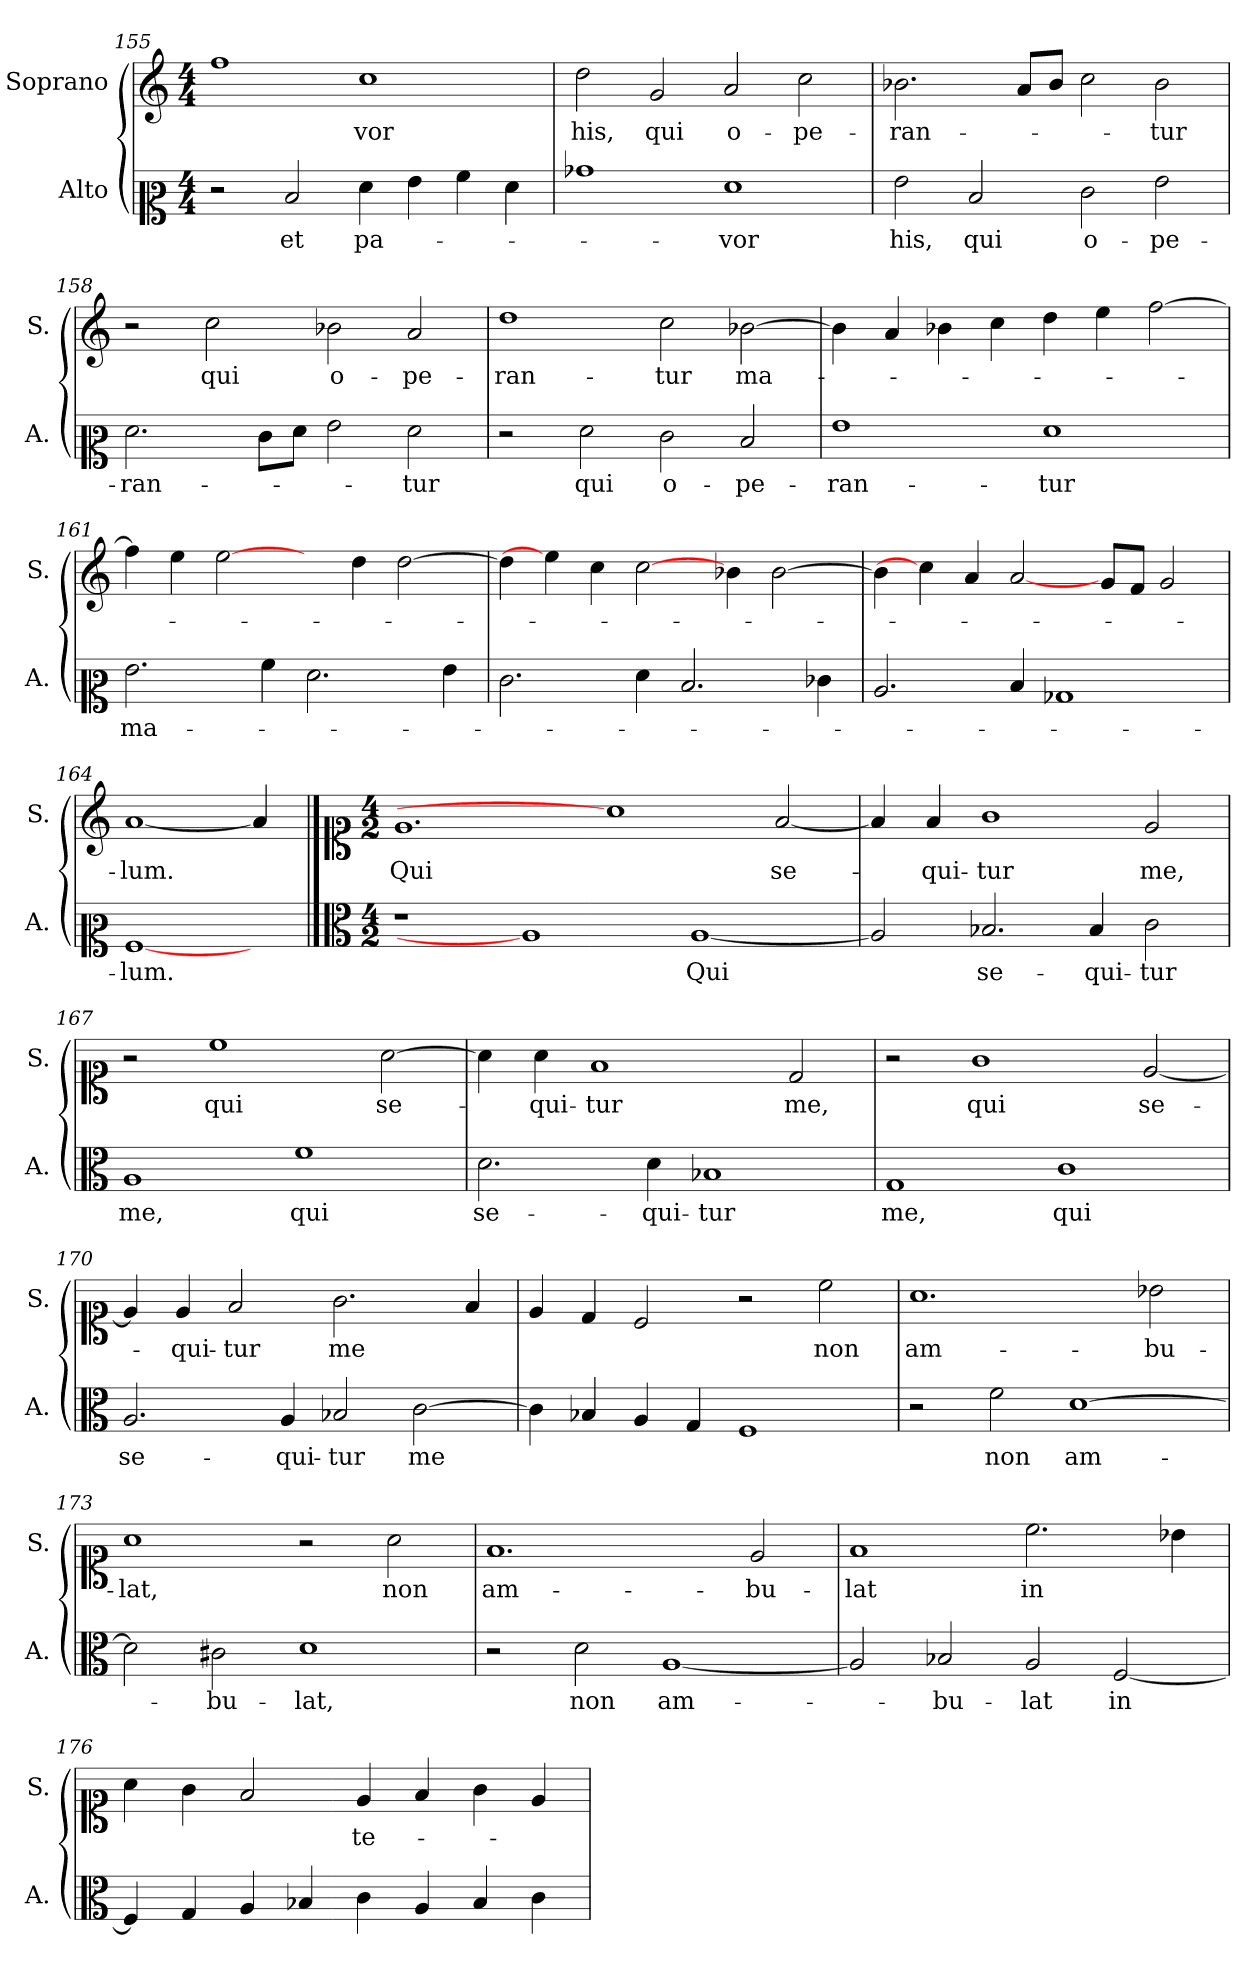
**kern	**text	**kern	**text
*part2	*part2	*part1	*part1
*staff2	*staff2	*staff1	*staff1
*I"Alto	*	*I"Soprano	*
*I'A.	*	*I'S.	*
*clefC2	*	*clefG2	*
*k[]	*	*k[]	*
*M4/4	*	*M4/4	*
=155	=155	=155	=155
2r	.	1ff	.
!	!LO:LY:b	!	!
2d/	et	.	.
!	!LO:LY:b	!	!LO:LY:b
4f\	pa-	1cc	-vor
4g\	.	.	.
4a\	.	.	.
4f\	.	.	.
=156	=156	=156	=156
!	!	!	!LO:LY:b
1b-X	.	2dd\	his,
!	!	!	!LO:LY:b
.	.	2g/	qui
!	!LO:LY:b	!	!LO:LY:b
1f	-vor	2a/	o-
!	!	!	!LO:LY:b
.	.	2cc\	-pe-
!!LO:LB:g=z
=157	=157	=157	=157
!	!LO:LY:b	!	!LO:LY:b
2g\	his,	2.b-X\	-ran-
!	!LO:LY:b	!	!
2d/	qui	.	.
.	.	8a/L	.
.	.	8b-/J	.
!	!LO:LY:b	!	!
2e\	o-	2cc\	.
!	!LO:LY:b	!	!LO:LY:b
2g\	-pe-	2b-\	-tur
=158	=158	=158	=158
!	!LO:LY:b	!	!
2.f\	-ran-	2r	.
!	!	!	!LO:LY:b
.	.	2cc\	qui
8e\L	.	.	.
8f\J	.	.	.
!	!	!	!LO:LY:b
2g\	.	2b-X\	o-
!	!LO:LY:b	!	!LO:LY:b
2f\	-tur	2a/	-pe-
=159	=159	=159	=159
!	!	!	!LO:LY:b
2r	.	1dd	-ran-
!	!LO:LY:b	!	!
2f\	qui	.	.
!	!LO:LY:b	!	!LO:LY:b
2e\	o-	2cc\	-tur
!	!LO:LY:b	!	!LO:LY:b
2d/	-pe-	[2b-X\	ma-
=160	=160	=160	=160
!	!LO:LY:b	!	!
1g	-ran-	4b-\]	.
.	.	4a/	.
.	.	4b-X\	.
.	.	4cc\	.
!	!LO:LY:b	!	!
1f	-tur	4dd\	.
.	.	4ee\	.
.	.	[2ff\	.
=161	=161	=161	=161
!	!LO:LY:b	!	!
2.g\	ma-	4ff\]	.
.	.	4ee\	.
.	.	[2ee\	.
4a\	.	.	.
2.f\	.	4ryy	.
.	.	4dd\	.
.	.	[2dd\	.
4g\	.	.	.
=162	=162	=162	=162
2.e\	.	4dd\]	.
.	.	4ee\]	.
.	.	4cc\	.
4f\	.	[2cc\	.
2.d/	.	.	.
.	.	4b-X\	.
.	.	[2b-\	.
4e-X\	.	.	.
!!LO:PB:g=z
=163	=163	=163	=163
2.c/	.	4b-\]	.
.	.	4cc\]	.
.	.	4a/	.
4d/	.	[2a/	.
1B-X	.	.	.
.	.	8g/L	.
.	.	8f/J	.
.	.	2g/	.
=164	=164	=164	=164
!	!LO:LY:b	!	!LO:LY:b
[1A	-lum.	[1a	-lum.
4ryy	.	4a/]	.
!!LO:PB:g=z
==165	==165	==165	==165
*clefC3	*	*clefC1	*
*M4/2	*	*M4/2	*
!	!	!	!LO:LY:b
1r	.	1.e	Qui
1A]	.	.	.
.	.	1a]	.
!	!LO:LY:b	!	!
[1A	Qui	.	.
!	!	!	!LO:LY:b
.	.	[2f/	se-
=166	=166	=166	=166
2A/]	.	4f/]	.
!	!	!	!LO:LY:b
.	.	4f/	-qui-
!	!LO:LY:b	!	!LO:LY:b
2.B-X/	se-	1g	-tur
!	!LO:LY:b	!	!
4B-/	-qui-	.	.
!	!LO:LY:b	!	!LO:LY:b
2c\	-tur	2e/	me,
=167	=167	=167	=167
!	!LO:LY:b	!	!
1A	me,	2r	.
!	!	!	!LO:LY:b
.	.	1cc	qui
!	!LO:LY:b	!	!
1f	qui	.	.
!	!	!	!LO:LY:b
.	.	[2a\	se-
=168	=168	=168	=168
!	!LO:LY:b	!	!
2.d\	se-	4a\]	.
!	!	!	!LO:LY:b
.	.	4a\	-qui-
!	!	!	!LO:LY:b
.	.	1f	-tur
!	!LO:LY:b	!	!
4d\	-qui-	.	.
!	!LO:LY:b	!	!
1B-X	-tur	.	.
!	!	!	!LO:LY:b
.	.	2d/	me,
!!LO:LB:g=z
=169	=169	=169	=169
!	!LO:LY:b	!	!
1G	me,	2r	.
!	!	!	!LO:LY:b
.	.	1g	qui
!	!LO:LY:b	!	!
1c	qui	.	.
!	!	!	!LO:LY:b
.	.	[2e/	se-
=170	=170	=170	=170
!	!LO:LY:b	!	!
2.A/	se-	4e/]	.
!	!	!	!LO:LY:b
.	.	4e/	-qui-
!	!	!	!LO:LY:b
.	.	2f/	-tur
!	!LO:LY:b	!	!
4A/	-qui-	.	.
!	!LO:LY:b	!	!LO:LY:b
2B-X/	-tur	2.g\	me
!	!LO:LY:b	!	!
[2c\	me	.	.
.	.	4f/	.
=171	=171	=171	=171
4c\]	.	4e/	.
4B-X/	.	4d/	.
4A/	.	2c/	.
4G/	.	.	.
1F	.	2r	.
!	!	!	!LO:LY:b
.	.	2cc\	non
=172	=172	=172	=172
!	!	!	!LO:LY:b
2r	.	1.a	am-
!	!LO:LY:b	!	!
2f\	non	.	.
!	!LO:LY:b	!	!
[1d	am-	.	.
!	!	!	!LO:LY:b
.	.	2b-X\	-bu-
=173	=173	=173	=173
!	!	!	!LO:LY:b
2d\]	.	1a	-lat,
!	!LO:LY:b	!	!
2c#X\	-bu-	.	.
!	!LO:LY:b	!	!
1d	-lat,	2r	.
!	!	!	!LO:LY:b
.	.	2a\	non
=174	=174	=174	=174
!	!	!	!LO:LY:b
2r	.	1.f	am-
!	!LO:LY:b	!	!
2d\	non	.	.
!	!LO:LY:b	!	!
[1A	am-	.	.
!	!	!	!LO:LY:b
.	.	2e/	-bu-
!!LO:LB:g=z
=175	=175	=175	=175
!	!	!	!LO:LY:b
2A/]	.	1f	-lat
!	!LO:LY:b	!	!
2B-X/	-bu-	.	.
!	!LO:LY:b	!	!LO:LY:b
2A/	-lat	2.cc\	in
!	!LO:LY:b	!	!
[2F/	in	.	.
.	.	4b-X\	.
=176	=176	=176	=176
4F/]	.	4a\	.
4G/	.	4g\	.
4A/	.	2f/	.
4B-X/	.	.	.
!	!	!	!LO:LY:b
4c\	.	4e/	te-
4A/	.	4f/	.
4B-/	.	4g\	.
4c\	.	4e/	.
=	=	=	=
*-	*-	*-	*-
